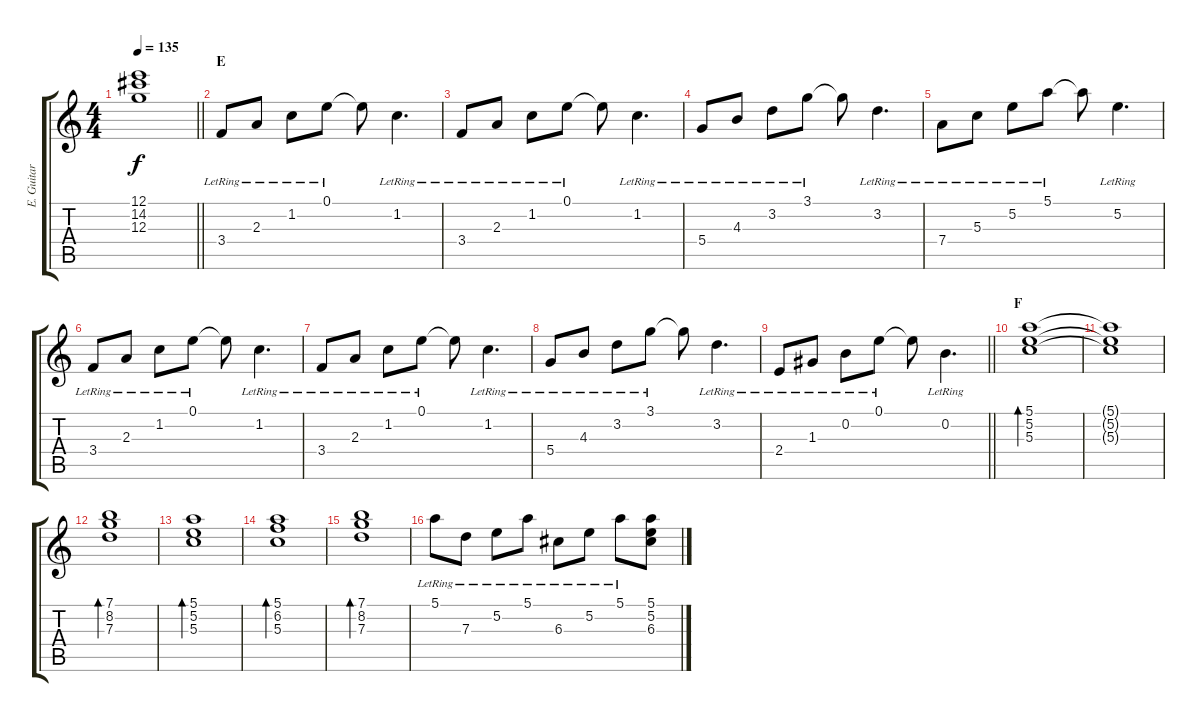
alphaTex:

\track ("E. Guitar I" "E. Guitar ") {instrument electricguitarclean}
\staff {score tabs}
\tuning (E4 B3 G3 D3 A2 E2) {hide}
\ts (4 4)
\tempo 135
\clef g2
\barLineRight lightlight
\ks c
(12.1{t} 14.2{t} 12.3{t}).1{dy f} |
\section ("" "E")
3.4{lr}.8 2.3{lr}.8 1.2{lr}.8 0.1{lr}.8 0.1{t}.8 1.2{lr}.4{d} |
3.4{lr}.8 2.3{lr}.8 1.2{lr}.8 0.1{lr}.8 0.1{t}.8 1.2{lr}.4{d} |
5.4{lr}.8 4.3{lr}.8 3.2{lr}.8 3.1{lr}.8 3.1{t}.8 3.2{lr}.4{d} |
7.4{lr}.8 5.3{lr}.8 5.2{lr}.8 5.1{lr}.8 5.1{t}.8 5.2{lr}.4{d} |
3.4{lr}.8 2.3{lr}.8 1.2{lr}.8 0.1{lr}.8 0.1{t}.8 1.2{lr}.4{d} |
3.4{lr}.8 2.3{lr}.8 1.2{lr}.8 0.1{lr}.8 0.1{t}.8 1.2{lr}.4{d} |
5.4{lr}.8 4.3{lr}.8 3.2{lr}.8 3.1{lr}.8 3.1{t}.8 3.2{lr}.4{d} |
\barLineRight lightlight
2.4{lr}.8 1.3{lr}.8 0.2{lr}.8 0.1{lr}.8 0.1{t}.8 0.2{lr}.4{d} |
\section ("" "F")
(5.1 5.2 5.3).1{bd 120} |
(5.1{t} 5.2{t} 5.3{t}).1 |
(7.1 8.2 7.3).1{bd 120} |
(5.1 5.2 5.3).1{bd 120} |
(5.1 6.2 5.3).1{bd 120} |
(7.1 8.2 7.3).1{bd 120} |
5.1{lr}.8 7.3{lr}.8 5.2{lr}.8 5.1{lr}.8 6.3{lr}.8 5.2{lr}.8 5.1{lr}.8 (5.1 5.2 6.3).8
